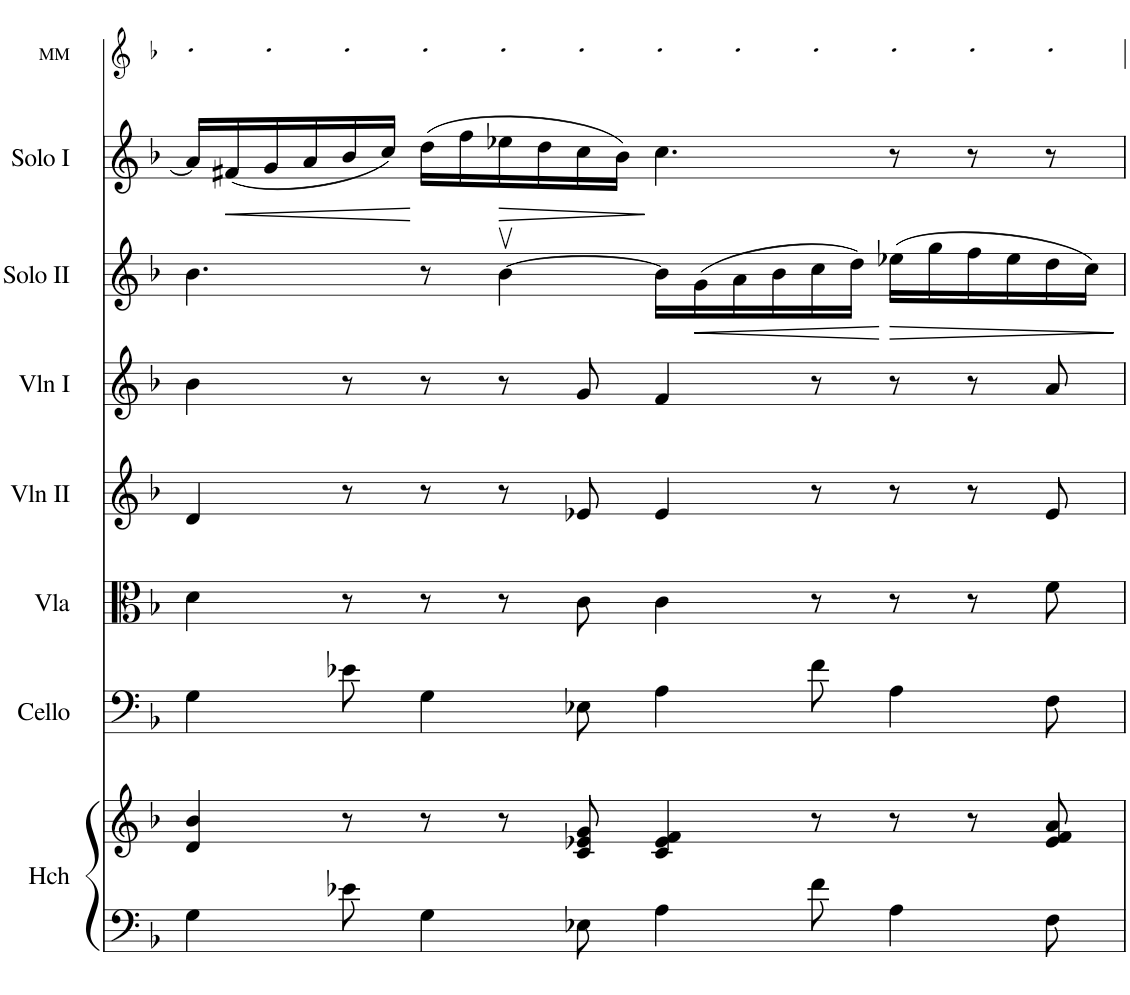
**kern	**kern	**kern	**kern	**kern	**kern	**kern	**dynam	**kern	**dynam	**kern
*part8	*part8	*part7	*part6	*part5	*part4	*part3	*part3	*part2	*part2	*part1
*staff9	*staff8	*staff7	*staff6	*staff5	*staff4	*staff3	*staff3	*staff2	*staff2	*staff1
*I"Harpsichord	*	*I"Cello	*I"Viola	*I"Violin II	*I"Violin I	*I"Solo II	*	*I"Solo I	*	*I"MM
*I'Hch	*	*I'Cello	*I'Vla	*I'Vln II	*I'Vln I	*I'Solo II	*	*I'Solo I	*	*I'MM
!!LO:PB:g=z
*clefF4	*clefG2	*clefF4	*clefC3	*clefG2	*clefG2	*clefG2	*	*clefG2	*	*clefG2
*k[b-]	*k[b-]	*k[b-]	*k[b-]	*k[b-]	*k[b-]	*k[b-]	*	*k[b-]	*	*k[b-]
*M12/8	*M12/8	*M12/8	*M12/8	*M12/8	*M12/8	*M12/8	*	*M12/8	*	*M12/8
=9	=9	=9	=9	=9	=9	=9	=9	=9	=9	=9
4G\	4d/ 4b-/	4G\	4d\	4d/	4b-\	4.b-\	.	16a/LL]	.	8cc!L
!	!	!	!	!	!	!	!	!	!LO:HP:b	!
.	.	.	.	.	.	.	.	(16f#X/	<	.
.	.	.	.	.	.	.	.	16g/	.	8cc!
.	.	.	.	.	.	.	.	16a/	.	.
8e-X\	8r	8e-X\	8r	8r	8r	.	.	16b-/	.	8cc!J
.	.	.	.	.	.	.	.	16cc/JJ)	.	.
4G\	8r	4G\	8r	8r	8r	8r	.	(16dd\LL	[	8cc!L
.	.	.	.	.	.	.	.	16ff\	.	.
!	!	!	!	!	!	!	!	!	!LO:HP:b	!
.	8r	.	8r	8r	8r	[4b-v\	.	16ee-X\	>	8cc!
.	.	.	.	.	.	.	.	16dd\	.	.
8E-X\	8c/ 8e-X/ 8g/	8E-X\	8c\	8e-X/	8g/	.	.	16cc\	.	8cc!J
.	.	.	.	.	.	.	.	16b-\JJ)	.	.
4A\	4c/ 4e-/ 4f/	4A\	4c\	4e-/	4f/	16b-\LL]	.	4.cc\	]	8cc!L
!	!	!	!	!	!	!	!LO:HP:b	!	!	!
.	.	.	.	.	.	(16g\	<	.	.	.
.	.	.	.	.	.	16a\	.	.	.	8cc!
.	.	.	.	.	.	16b-\	.	.	.	.
8f\	8r	8f\	8r	8r	8r	16cc\	.	.	.	8cc!J
.	.	.	.	.	.	16dd\JJ)	.	.	.	.
!	!	!	!	!	!	!	!LO:HP:n=1:b	!	!	!
4A\	8r	4A\	8r	8r	8r	(16ee-X\LL	[ >	8r	.	8cc!L
.	.	.	.	.	.	16gg\	.	.	.	.
.	8r	.	8r	8r	8r	16ff\	.	8r	.	8cc!
.	.	.	.	.	.	16ee-\	.	.	.	.
8F\	8e-/ 8f/ 8a/	8F\	8f\	8e-/	8a/	16dd\	.	8r	.	8cc!J
.	.	.	.	.	.	16cc\JJ)	.	.	.	.
.	.	.	.	.	.	.	]	.	.	.
=	=	=	=	=	=	=	=	=	=	=
*-	*-	*-	*-	*-	*-	*-	*-	*-	*-	*-
